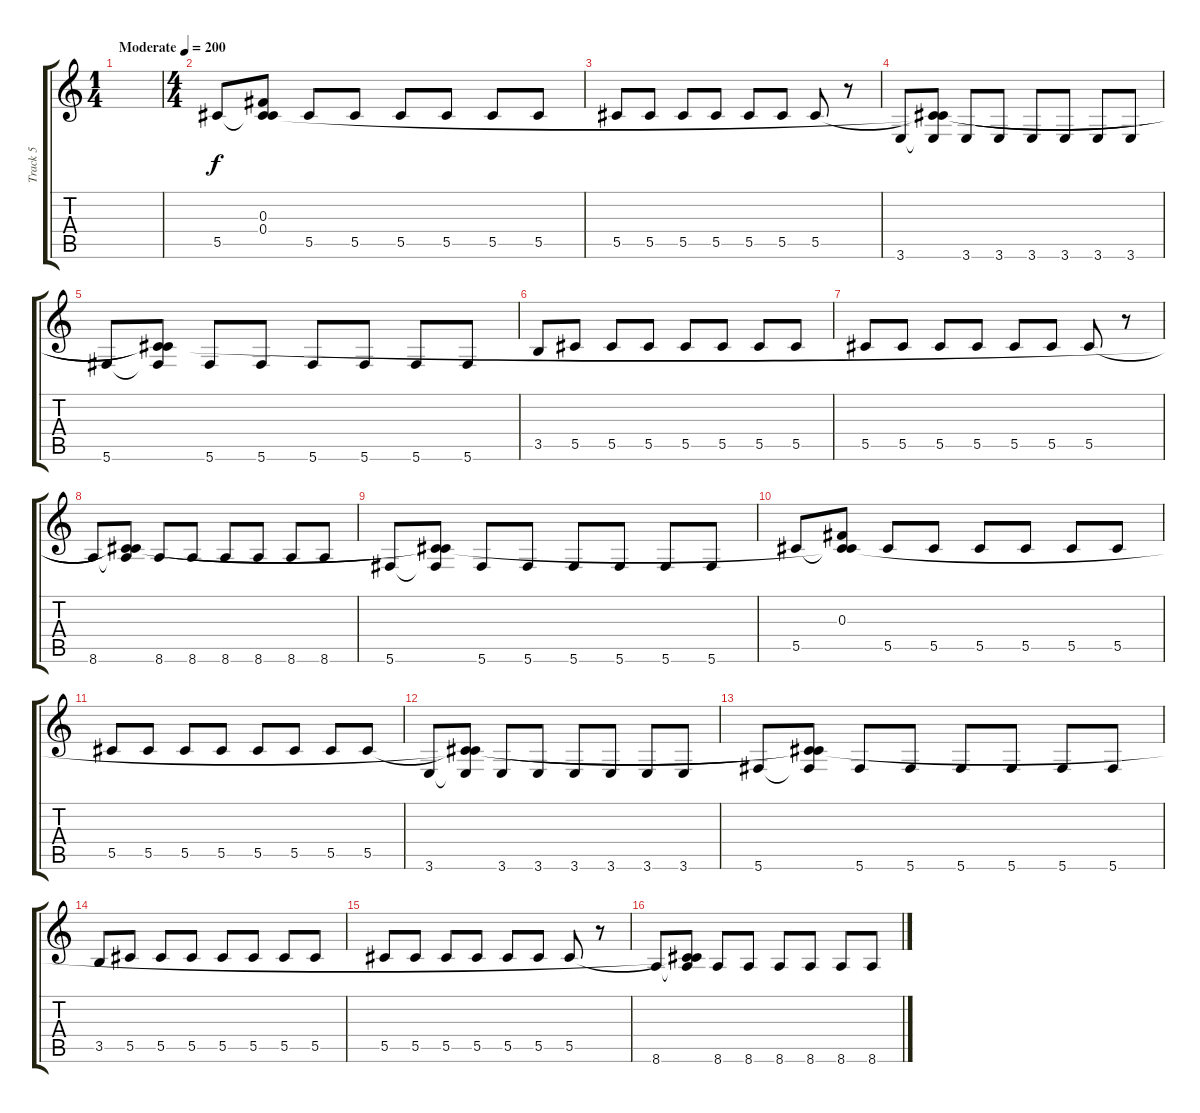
\track ("Track 5" "Track 5") {instrument electricbasspick}
\staff {score tabs}
\tuning (Eb4 Bb3 Gb3 Db3 Ab2 Db2) {hide}
\ts (1 4)
\tempo (200 "Moderate")
\clef g2
\ks c
|
\ts (4 4)
5.5.8 (0.3 0.4 5.5{t}).8 5.5.8 5.5.8 5.5.8 5.5.8 5.5.8 5.5.8 |
5.5.8 5.5.8 5.5.8 5.5.8 5.5.8 5.5.8 5.5.8 r.8 |
3.6.8 (0.4{t} 5.5{t} 3.6{t}).8 3.6.8 3.6.8 3.6.8 3.6.8 3.6.8 3.6.8 |
5.6.8 (0.4{t} 5.5{t} 5.6{t}).8 5.6.8 5.6.8 5.6.8 5.6.8 5.6.8 5.6.8 |
3.5.8 5.5.8 5.5.8 5.5.8 5.5.8 5.5.8 5.5.8 5.5.8 |
5.5.8 5.5.8 5.5.8 5.5.8 5.5.8 5.5.8 5.5.8 r.8 |
8.6.8 (0.4{t} 5.5{t} 8.6{t}).8 8.6.8 8.6.8 8.6.8 8.6.8 8.6.8 8.6.8 |
5.6.8 (0.4{t} 5.5{t} 5.6{t}).8 5.6.8 5.6.8 5.6.8 5.6.8 5.6.8 5.6.8 |
5.5.8 (0.3 0.4{t} 5.5{t}).8 5.5.8 5.5.8 5.5.8 5.5.8 5.5.8 5.5.8 |
5.5.8 5.5.8 5.5.8 5.5.8 5.5.8 5.5.8 5.5.8 5.5.8 |
3.6.8 (0.4{t} 5.5{t} 3.6{t}).8 3.6.8 3.6.8 3.6.8 3.6.8 3.6.8 3.6.8 |
5.6.8 (0.4{t} 5.5{t} 5.6{t}).8 5.6.8 5.6.8 5.6.8 5.6.8 5.6.8 5.6.8 |
3.5.8 5.5.8 5.5.8 5.5.8 5.5.8 5.5.8 5.5.8 5.5.8 |
5.5.8 5.5.8 5.5.8 5.5.8 5.5.8 5.5.8 5.5.8 r.8 |
8.6.8 (0.4{t} 5.5{t} 8.6{t}).8 8.6.8 8.6.8 8.6.8 8.6.8 8.6.8 8.6.8
